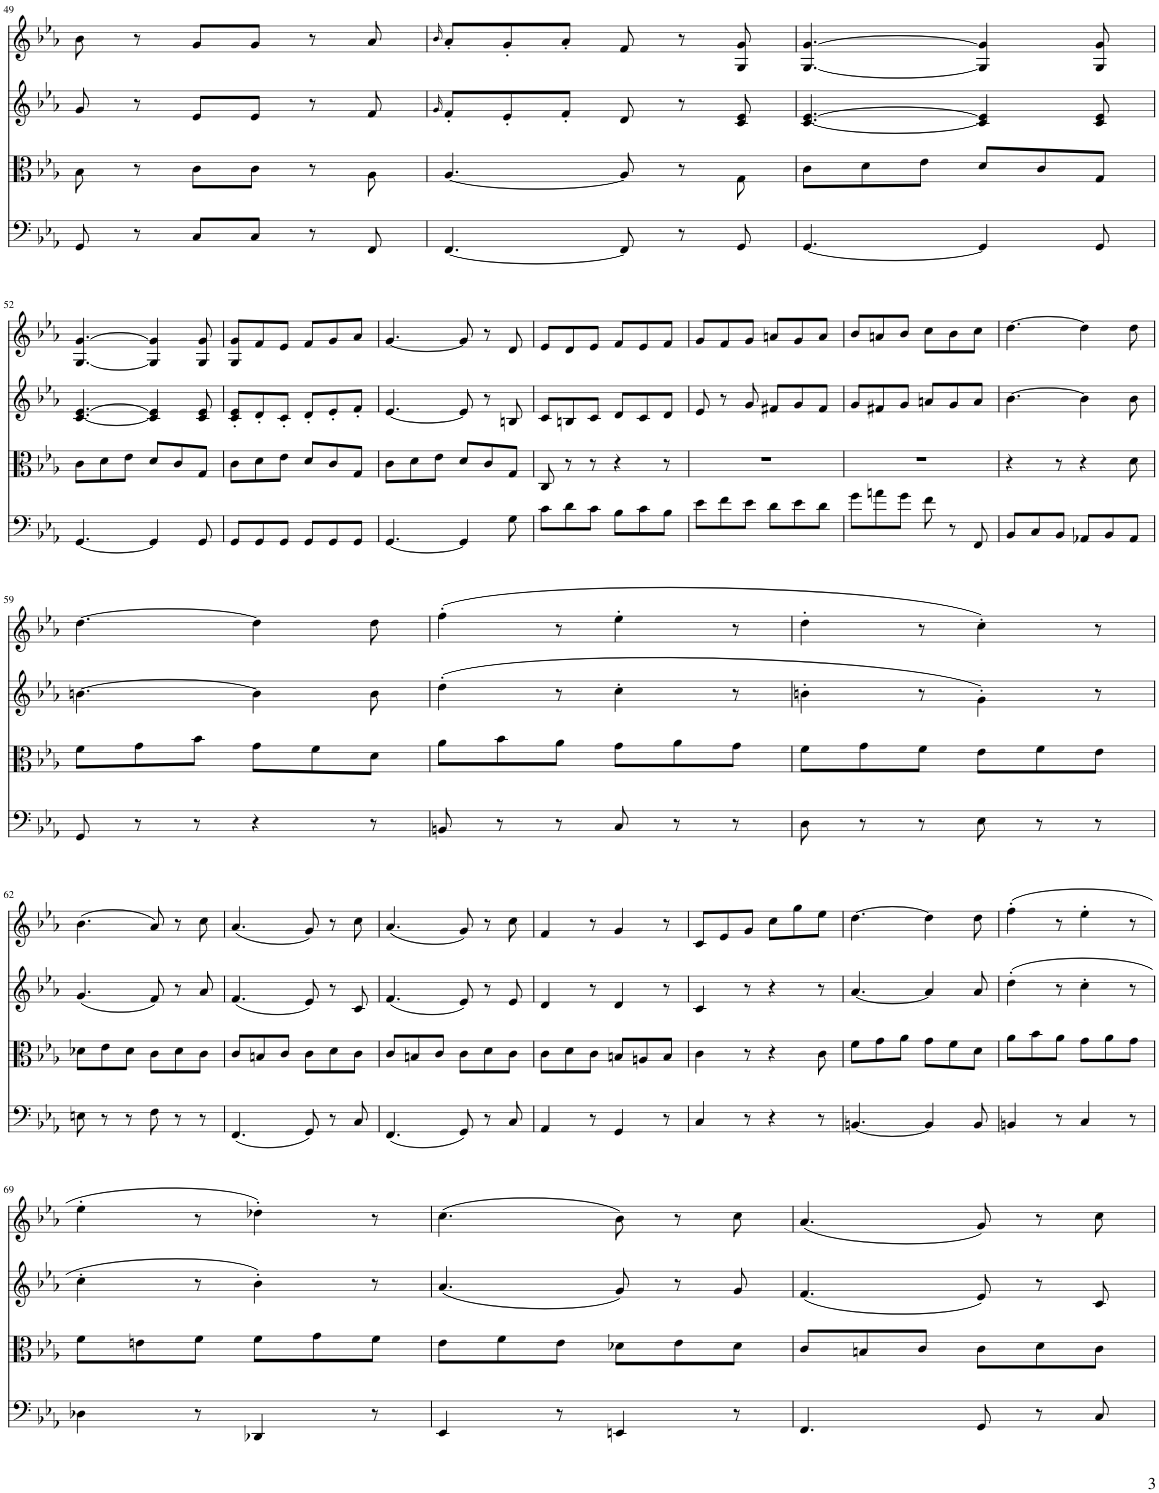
**kern	**kern	**kern	**kern
*part4	*part3	*part2	*part1
*staff4	*staff3	*staff2	*staff1
*I"Piano	*I"Piano	*I"Piano	*I"Piano
*I'Pno	*I'Pno	*I'Pno	*I'Pno
!!LO:PB:g=z
*clefF4	*clefC3	*clefG2	*clefG2
*k[b-e-a-]	*k[b-e-a-]	*k[b-e-a-]	*k[b-e-a-]
*M6/8	*M6/8	*M6/8	*M6/8
=49	=49	=49	=49
8GG/	8B-\	8g/	8b-\
8r	8r	8r	8r
8C/L	8c\L	8e-/L	8g/L
8C/J	8c\J	8e-/J	8g/J
8r	8r	8r	8r
8FF/	8A-\	8f/	8a-/
=50	=50	=50	=50
.	.	16qg/	16qb-/
[4.FF/	[4.A-/	8f'/L	8a-'/L
.	.	8e-'/	8g'/
.	.	8f'/J	8a-'/J
8FF/]	8A-/]	8d/	8f/
8r	8r	8r	8r
8GG/	8G\	8c/ 8e-/	8G/ 8g/
=51	=51	=51	=51
[4.GG/	8c\L	[4.c/ [4.e-/	[4.G/ [4.g/
.	8d\	.	.
.	8e-\J	.	.
4GG/]	8d/L	4c/] 4e-/]	4G/] 4g/]
.	8c/	.	.
8GG/	8G/J	8c/ 8e-/	8G/ 8g/
!!LO:LB:g=z
=52	=52	=52	=52
[4.GG/	8c\L	[4.c/ [4.e-/	[4.G/ [4.g/
.	8d\	.	.
.	8e-\J	.	.
4GG/]	8d/L	4c/] 4e-/]	4G/] 4g/]
.	8c/	.	.
8GG/	8G/J	8c/ 8e-/	8G/ 8g/
=53	=53	=53	=53
8GG/L	8c\L	8c/' 8e-/'L	8G/ 8g/L
8GG/	8d\	8d'/	8f/
8GG/J	8e-\J	8c'/J	8e-/J
8GG/L	8d/L	8d'/L	8f/L
8GG/	8c/	8e-'/	8g/
8GG/J	8G/J	8f'/J	8a-/J
=54	=54	=54	=54
[4.GG/	8c\L	[4.e-/	[4.g/
.	8d\	.	.
.	8e-\J	.	.
4GG/]	8d/L	8e-/]	8g/]
.	8c/	8r	8r
8G\	8G/J	8Bn/	8d/
=55	=55	=55	=55
8c\L	8C/	8c/L	8e-/L
8d\	8r	8Bn/	8d/
8c\J	8r	8c/J	8e-/J
8B-\L	4r	8d/L	8f/L
8c\	.	8c/	8e-/
8B-\J	8r	8d/J	8f/J
=56	=56	=56	=56
8e-\L	2.r	8e-/	8g/L
8f\	.	8r	8f/
8e-\J	.	8g/	8g/J
8d\L	.	8f#X/L	8an/L
8e-\	.	8g/	8g/
8d\J	.	8f#/J	8a/J
=57	=57	=57	=57
8g\L	2.r	8g/L	8b-/L
8an\	.	8f#X/	8an/
8g\J	.	8g/J	8b-/J
8f\	.	8an/L	8cc\L
8r	.	8g/	8b-\
8FF/	.	8a/J	8cc\J
=58	=58	=58	=58
8BB-/L	4r	[4.b-\	[4.dd\
8C/	.	.	.
8BB-/J	8r	.	.
8AA-X/L	4r	4b-\]	4dd\]
8BB-/	.	.	.
8AA-/J	8d\	8b-\	8dd\
!!LO:LB:g=z
=59	=59	=59	=59
8GG/	8f\L	[4.bn\	[4.dd\
8r	8g\	.	.
8r	8b-\J	.	.
4r	8g\L	4b\]	4dd\]
.	8f\	.	.
8r	8d\J	8b\	8dd\
=60	=60	=60	=60
8BBn/	8a-\L	(4dd'\	(4ff'\
8r	8b-\	.	.
8r	8a-\J	8r	8r
8C/	8g\L	4cc'\	4ee-'\
8r	8a-\	.	.
8r	8g\J	8r	8r
=61	=61	=61	=61
8D\	8f\L	4bn'\	4dd'\
8r	8g\	.	.
8r	8f\J	8r	8r
8E-\	8e-\L	4g'\)	4cc'\)
8r	8f\	.	.
8r	8e-\J	8r	8r
!!LO:LB:g=z
=62	=62	=62	=62
8En\	8d-X\L	(4.g/	(4.b-\
8r	8e-\	.	.
8r	8d-\J	.	.
8F\	8c\L	8f/)	8a-/)
8r	8d-\	8r	8r
8r	8c\J	8a-/	8cc\
=63	=63	=63	=63
(4.FF/	8c/L	(4.f/	(4.a-/
.	8Bn/	.	.
.	8c/J	.	.
8GG/)	8c\L	8e-/)	8g/)
8r	8d\	8r	8r
8C/	8c\J	8c/	8cc\
=64	=64	=64	=64
(4.FF/	8c/L	(4.f/	(4.a-/
.	8Bn/	.	.
.	8c/J	.	.
8GG/)	8c\L	8e-/)	8g/)
8r	8d\	8r	8r
8C/	8c\J	8e-/	8cc\
=65	=65	=65	=65
4AA-/	8c\L	4d/	4f/
.	8d\	.	.
8r	8c\J	8r	8r
4GG/	8Bn/L	4d/	4g/
.	8An/	.	.
8r	8B/J	8r	8r
=66	=66	=66	=66
4C/	4c\	4c/	8c/L
.	.	.	8e-/
8r	8r	8r	8g/J
4r	4r	4r	8cc\L
.	.	.	8gg\
8r	8c\	8r	8ee-\J
=67	=67	=67	=67
[4.BBn/	8f\L	[4.a-/	[4.dd\
.	8g\	.	.
.	8a-\J	.	.
4BB/]	8g\L	4a-/]	4dd\]
.	8f\	.	.
8BB/	8d\J	8a-/	8dd\
=68	=68	=68	=68
4BBn/	8a-\L	(4dd'\	(4ff'\
.	8b-\	.	.
8r	8a-\J	8r	8r
4C/	8g\L	4cc'\	4ee-'\
.	8a-\	.	.
8r	8g\J	8r	8r
!!LO:LB:g=z
=69	=69	=69	=69
4D-X\	8f\L	4cc'\	4ee-'\
.	8en\	.	.
8r	8f\J	8r	8r
4DD-X/	8f\L	4b-'\)	4dd-X'\)
.	8g\	.	.
8r	8f\J	8r	8r
=70	=70	=70	=70
4EE-/	8e-\L	(4.a-/	(4.cc\
.	8f\	.	.
8r	8e-\J	.	.
4EEn/	8d-X\L	8g/)	8b-\)
.	8e-\	8r	8r
8r	8d-\J	8g/	8cc\
=71	=71	=71	=71
4.FF/	8c/L	(4.f/	(4.a-/
.	8Bn/	.	.
.	8c/J	.	.
8GG/	8c\L	8e-/)	8g/)
8r	8d\	8r	8r
8C/	8c\J	8c/	8cc\
=	=	=	=
*-	*-	*-	*-
